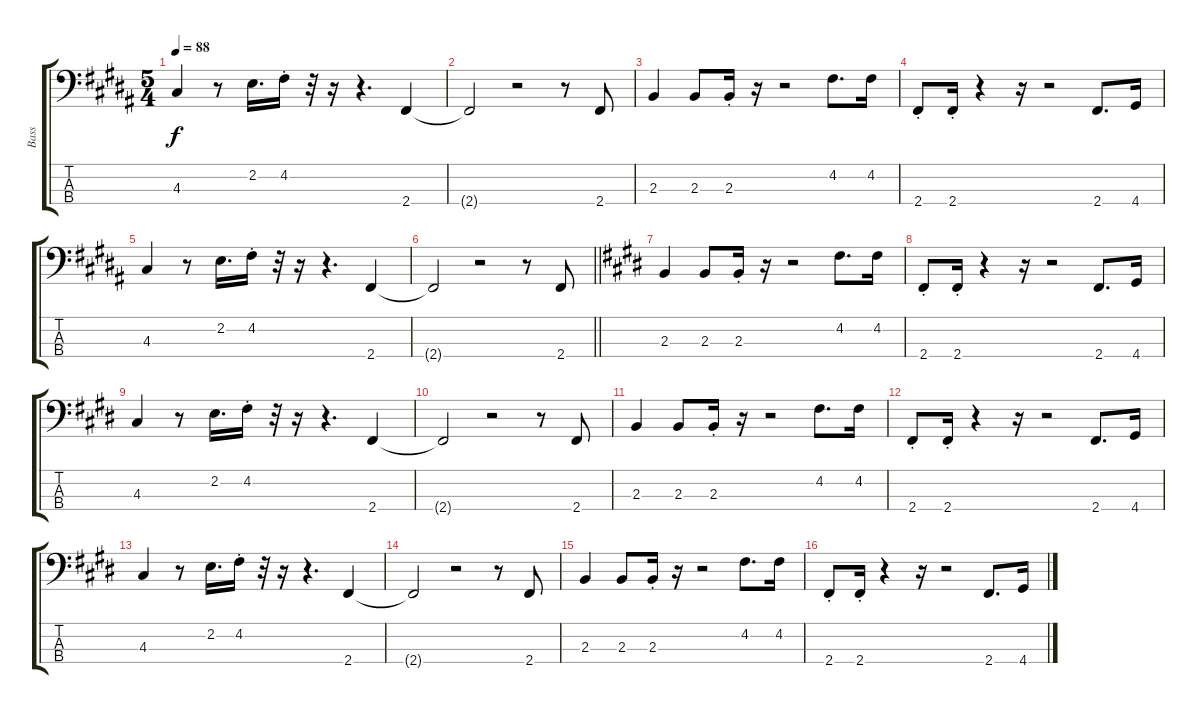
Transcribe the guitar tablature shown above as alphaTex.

\track ("Bass" "Bass") {instrument fretlessbass}
\staff {score tabs}
\tuning (G2 D2 A1 E1) {hide}
\ts (5 4)
\tempo 88
\clef f4
\ks b
4.3.4{dy f} r.8 2.2.16{d} 4.2{st}.16 r.32 r.16 r.4{d} 2.4.4 |
2.4{t}.2 r.2 r.8 2.4.8 |
2.3.4 2.3.8 2.3{st}.16 r.16 r.2 4.2.8{d} 4.2.16 |
2.4{st}.8 2.4{st}.16 r.4 r.16 r.2 2.4.8{d} 4.4.16 |
4.3.4 r.8 2.2.16{d} 4.2{st}.16 r.32 r.16 r.4{d} 2.4.4 |
\barLineRight lightlight
2.4{t}.2 r.2 r.8 2.4.8 |
\ks e
2.3.4 2.3.8 2.3{st}.16 r.16 r.2 4.2.8{d} 4.2.16 |
2.4{st}.8 2.4{st}.16 r.4 r.16 r.2 2.4.8{d} 4.4.16 |
4.3.4 r.8 2.2.16{d} 4.2{st}.16 r.32 r.16 r.4{d} 2.4.4 |
2.4{t}.2 r.2 r.8 2.4.8 |
2.3.4 2.3.8 2.3{st}.16 r.16 r.2 4.2.8{d} 4.2.16 |
2.4{st}.8 2.4{st}.16 r.4 r.16 r.2 2.4.8{d} 4.4.16 |
4.3.4 r.8 2.2.16{d} 4.2{st}.16 r.32 r.16 r.4{d} 2.4.4 |
2.4{t}.2 r.2 r.8 2.4.8 |
2.3.4 2.3.8 2.3{st}.16 r.16 r.2 4.2.8{d} 4.2.16 |
2.4{st}.8 2.4{st}.16 r.4 r.16 r.2 2.4.8{d} 4.4.16
